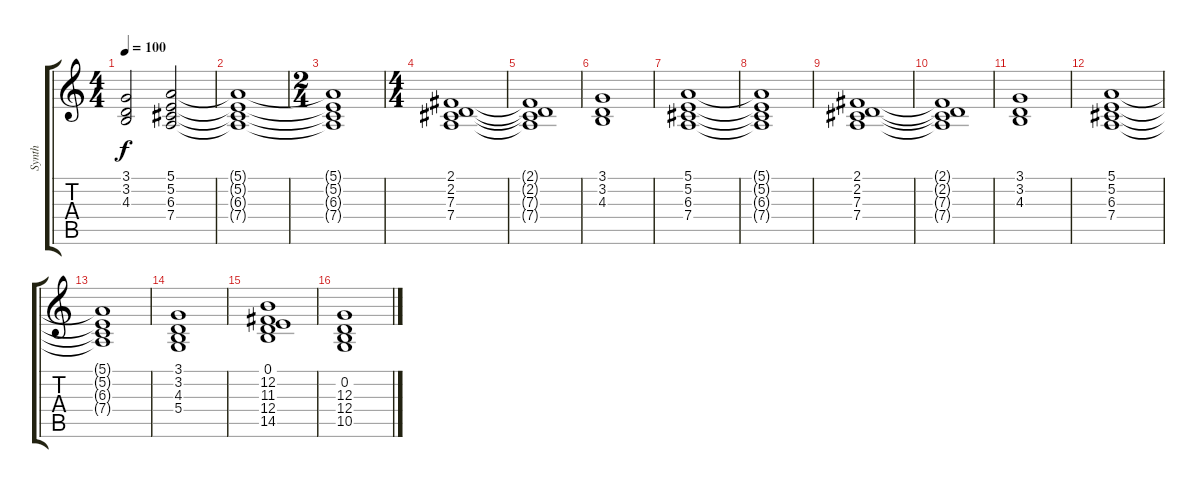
\track ("Synth" "Synth") {instrument synthstrings1}
\staff {score tabs}
\tuning (E4 B3 G3 D3 A2 E2) {hide}
\ts (4 4)
\tempo 100
\clef g2
\ks c
(3.1{t} 3.2{t} 4.3{t}).2{dy f} (5.1 5.2 6.3 7.4).2 |
(5.1{t} 5.2{t} 6.3{t} 7.4{t}).1 |
\ts (2 4)
(5.1{t} 5.2{t} 6.3{t} 7.4{t}).1 |
\ts (4 4)
(2.1 2.2 7.3 7.4).1 |
(2.1{t} 2.2{t} 7.3{t} 7.4{t}).1 |
(3.1 3.2 4.3).1 |
(5.1 5.2 6.3 7.4).1 |
(5.1{t} 5.2{t} 6.3{t} 7.4{t}).1 |
(2.1 2.2 7.3 7.4).1 |
(2.1{t} 2.2{t} 7.3{t} 7.4{t}).1 |
(3.1 3.2 4.3).1 |
(5.1 5.2 6.3 7.4).1 |
(5.1{t} 5.2{t} 6.3{t} 7.4{t}).1 |
(3.1 3.2 4.3 5.4).1 |
(0.1 12.2 11.3 12.4 14.5).1 |
(0.2 12.3 12.4 10.5).1
